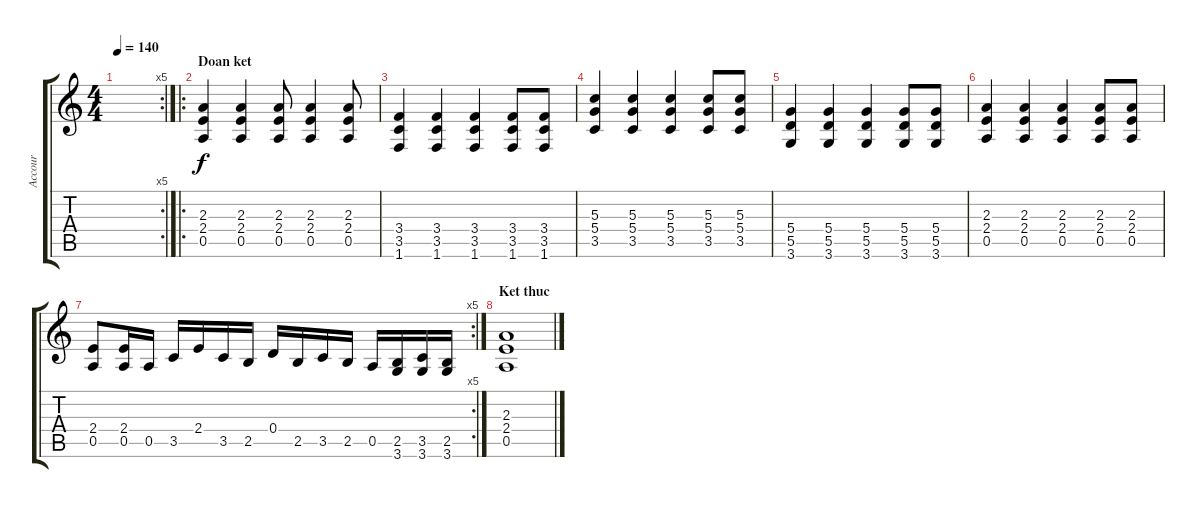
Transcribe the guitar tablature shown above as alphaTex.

\track ("Accour" "Accour") {instrument distortionguitar}
\staff {score tabs}
\tuning (E4 B3 G3 D3 A2 E2) {hide}
\rc 5
\ts (4 4)
\tempo 140
\clef g2
\ks c
|
\ro
\section ("" "Doan ket")
(2.3 2.4 0.5).4 (2.3 2.4 0.5).4 (2.3 2.4 0.5).8 (2.3 2.4 0.5).4 (2.3 2.4 0.5).8 |
(3.4 3.5 1.6).4 (3.4 3.5 1.6).4 (3.4 3.5 1.6).4 (3.4 3.5 1.6).8 (3.4 3.5 1.6).8 |
(5.3 5.4 3.5).4 (5.3 5.4 3.5).4 (5.3 5.4 3.5).4 (5.3 5.4 3.5).8 (5.3 5.4 3.5).8 |
(5.4 5.5 3.6).4 (5.4 5.5 3.6).4 (5.4 5.5 3.6).4 (5.4 5.5 3.6).8 (5.4 5.5 3.6).8 |
(2.3 2.4 0.5).4 (2.3 2.4 0.5).4 (2.3 2.4 0.5).4 (2.3 2.4 0.5).8 (2.3 2.4 0.5).8 |
\rc 5
(2.4 0.5).8 (2.4 0.5).16 0.5.16 3.5.16 2.4.16 3.5.16 2.5.16 0.4.16 2.5.16 3.5.16 2.5.16 0.5.16 (2.5 3.6).16 (3.5 3.6).16 (2.5 3.6).16 |
\section ("" "Ket thuc ")
(2.3 2.4 0.5).1
